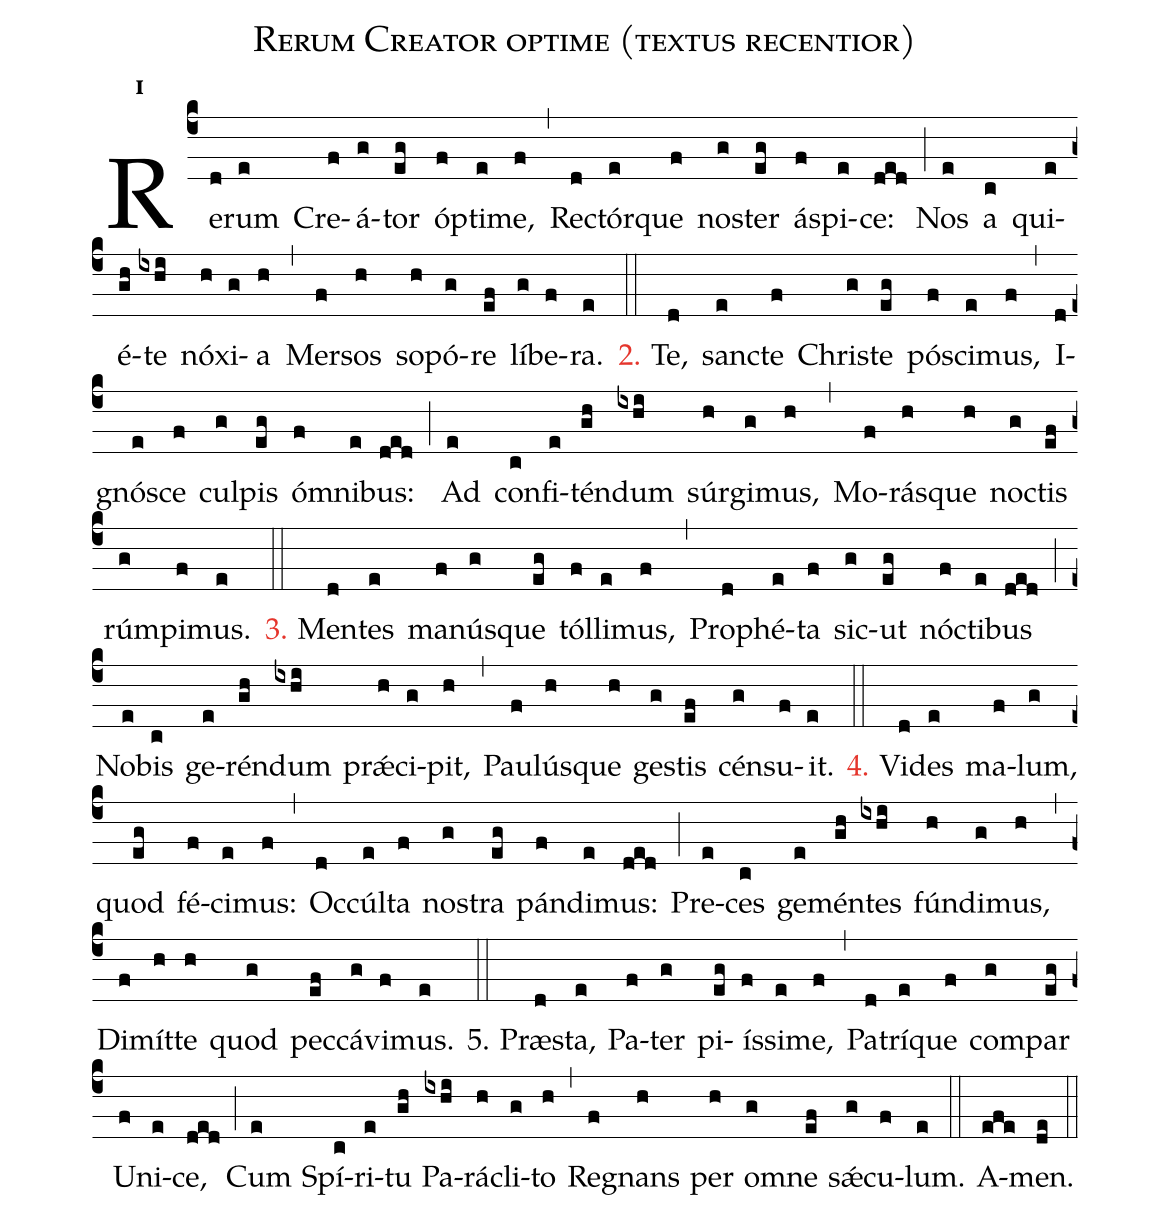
name:Rerum Creator optime (textus recentior);
office-part:hy;
mode:1;
%%
initial-style: 1;
name: Rerum Creator optime;
mode: 4;
office-part: Hymnus;
annotation: Hymn.;
annotation: iv;
%%
(c4)Re(d)rum(e) Cre(f)á(g)tor(eg) óp(f)ti(e)me,(f) (,)
Rec(d)tór(e)que(f) nos(g)ter(eg) á(f)spi(e)ce:(ded) (;)
Nos(e) a(c) qui(e)é(gh)te(ixhi) nó(h)xi(g)a(h) (,)
Mer(f)sos(h) so(h)pó(g)re(ef)  lí(g)be(f)ra.(e) (::)

<c>2.</c> Te,(d) sanc(e)te(f) Chris(g)te(eg) pó(f)sci(e)mus,(f) (,)
I(d)gnó(e)sce(f) cul(g)pis(eg) óm(f)ni(e)bus:(ded) (;)
Ad(e) con(c)fi(e)tén(gh)dum(ixhi) súr(h)gi(g)mus,(h) (,)
Mo(f)rás(h)que(h) noc(g)tis(ef) rúm(g)pi(f)mus.(e) (::)

<c>3.</c> Men(d)tes(e) ma(f)nús(g)que(eg) tól(f)li(e)mus,(f) (,)
Pro(d)phé(e)ta(f) sic(g)ut(eg) nóc(f)ti(e)bus(ded) (;)
No(e)bis(c) ge(e)rén(gh)dum(ixhi) prǽ(h)ci(g)pit,(h) (,)
Pau(f)lús(h)que(h) ges(g)tis(ef) cén(g)su(f)it.(e) (::)

<c>4.</c> Vi(d)des(e) ma(f)lum,(g) quod(eg) fé(f)ci(e)mus:(f) (,)
Oc(d)cúl(e)ta(f) nos(g)tra(eg) pán(f)di(e)mus:(ded) (;)
Pre(e)ces(c) ge(e)mén(gh)tes(ixhi) fún(h)di(g)mus,(h) (,)
Di(f)mít(h)te(h) quod(g) pec(ef)cá(g)vi(f)mus.(e) (::)

5. Præ(d)sta,(e) Pa(f)ter(g) pi(eg)ís(f)si(e)me,(f) (,)
Pa(d)trí(e)que(f) com(g)par(eg) U(f)ni(e)ce,(ded) (;)
Cum(e) Spí(c)ri(e)tu(gh) Pa(ixhi)rá(h)cli(g)to(h) (,)
Re(f)gnans(h) per(h) om(g)ne(ef) sǽ(g)cu(f)lum.(e) (::)
A(efe)men.(de) (::)
